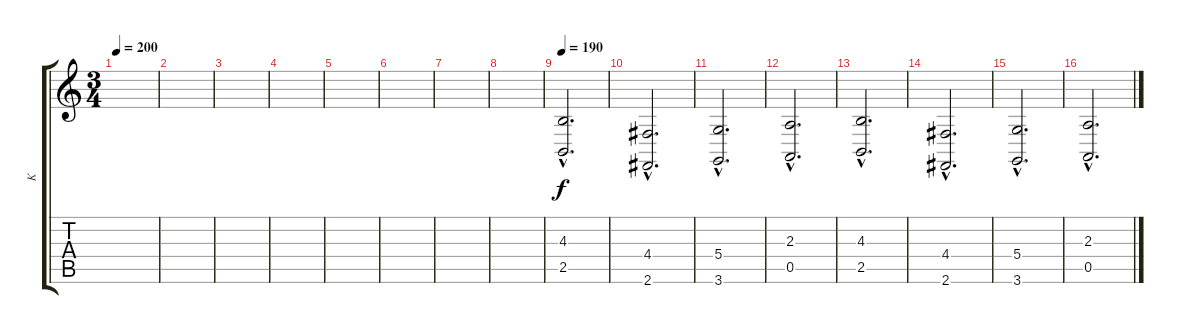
\track ("K" "K") {instrument stringensemble1}
\staff {score tabs}
\tuning (E4 B3 G3 D3 A2 E2) {hide}
\ts (3 4)
\tempo 200
\clef g2
\ks c
|
|
|
|
|
|
|
|
\tempo 190
(4.3{hac} 2.5{hac}).2{d} |
(4.4{hac} 2.6{hac}).2{d} |
(5.4{hac} 3.6{hac}).2{d} |
(2.3{hac} 0.5{hac}).2{d} |
(4.3{hac} 2.5{hac}).2{d} |
(4.4{hac} 2.6{hac}).2{d} |
(5.4{hac} 3.6{hac}).2{d} |
(2.3{hac} 0.5{hac}).2{d}
